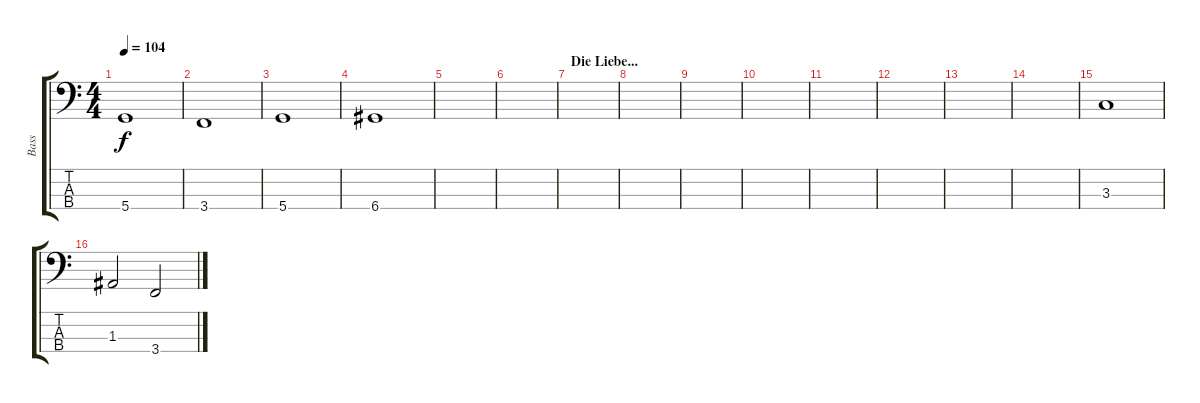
\track ("Bass" "Bass") {instrument fretlessbass}
\staff {score tabs}
\tuning (G2 D2 A1 D1) {hide}
\ts (4 4)
\tempo 104
\clef f4
\ks c
5.4.1{dy f} |
3.4.1 |
5.4.1 |
6.4.1 |
|
|
\section ("" "Die Liebe...")
|
|
|
|
|
|
|
|
3.3.1 |
1.3.2 3.4.2
